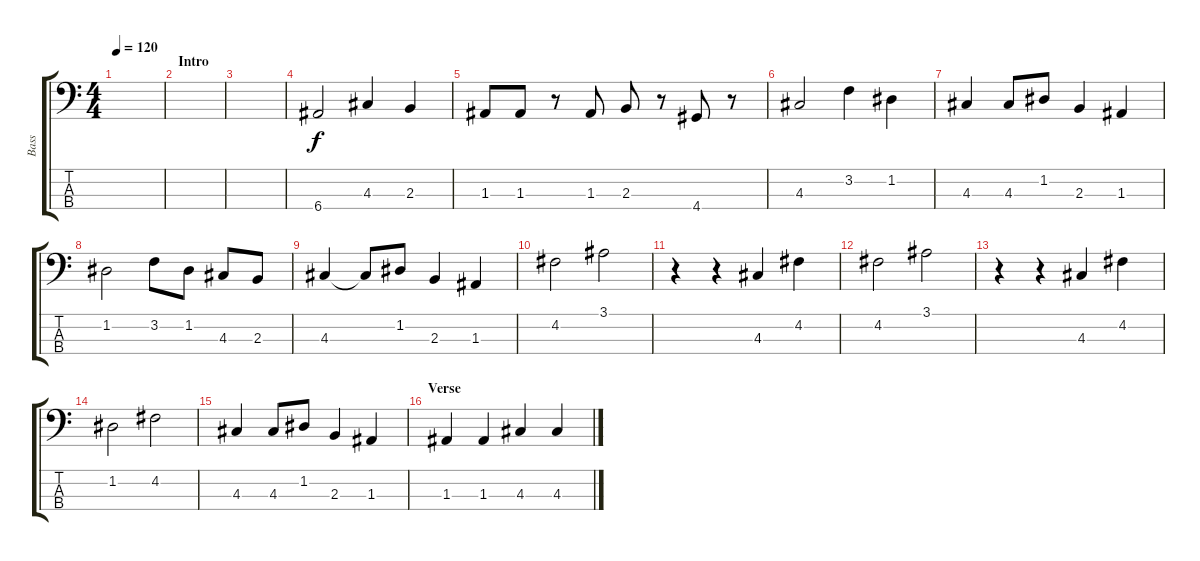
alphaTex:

\track ("Bass" "Bass") {instrument electricbassfinger}
\staff {score tabs}
\tuning (G2 D2 A1 E1) {hide}
\ts (4 4)
\tempo 120
\clef f4
\ks c
|
\section ("" "Intro")
|
|
6.4.2 4.3.4 2.3.4 |
1.3.8 1.3.8 r.8 1.3.8 2.3.8 r.8 4.4.8 r.8 |
4.3.2 3.2.4 1.2.4 |
4.3.4 4.3.8 1.2.8 2.3.4 1.3.4 |
1.2.2 3.2.8 1.2.8 4.3.8 2.3.8 |
4.3.4 4.3{t}.8 1.2.8 2.3.4 1.3.4 |
4.2.2 3.1.2 |
r.4 r.4 4.3.4 4.2.4 |
4.2.2 3.1.2 |
r.4 r.4 4.3.4 4.2.4 |
1.2.2 4.2.2 |
4.3.4 4.3.8 1.2.8 2.3.4 1.3.4 |
\section ("" "Verse")
1.3.4 1.3.4 4.3.4 4.3.4
